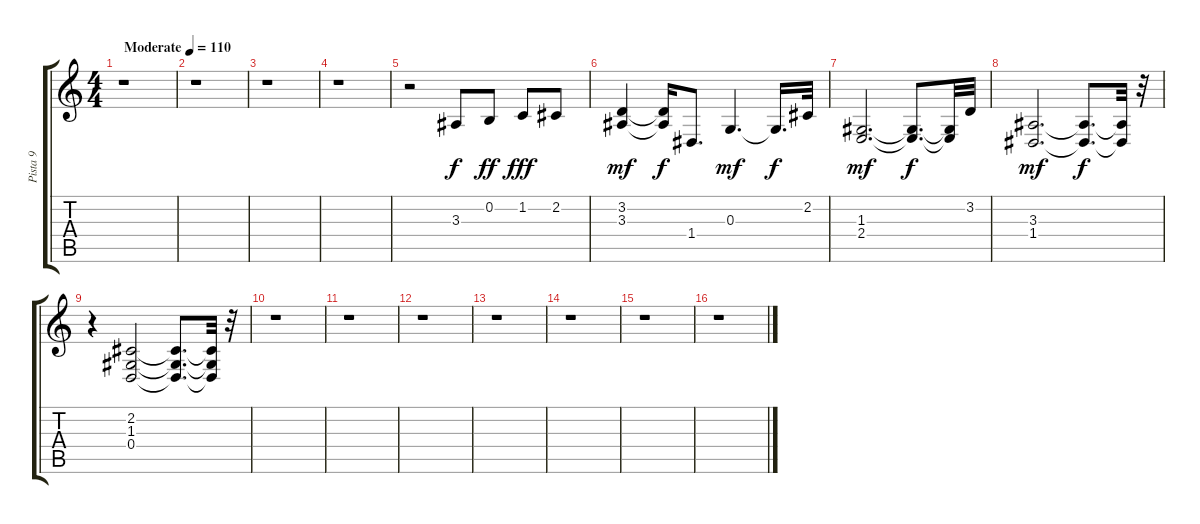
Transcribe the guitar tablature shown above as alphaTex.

\track ("Pista 9" "Pista 9") {solo instrument stringensemble2}
\staff {score tabs}
\tuning (E4 B3 G3 D3 A2 E2) {hide}
\ts (4 4)
\tempo (110 "Moderate")
\clef g2
\ks c
r.1{dy f instrument stringensemble2} |
r.1 |
r.1 |
r.1 |
r.2 3.3.8 0.2.8{dy ff} 1.2.8{dy fff} 2.2.8 |
(3.2 3.3).4{dy mf} (3.2{t} 3.3{t}).16{dy f} 1.4.8{d} 0.3.4{d dy mf} 0.3{t}.16{d dy f} 2.2.32 |
(1.3 2.4).2{d dy mf} (1.3{t} 2.4{t}).8{d dy f} (1.3{t} 2.4{t}).32 3.2.32 |
(3.3 1.4).2{d dy mf} (3.3{t} 1.4{t}).8{d dy f} (3.3{t} 1.4{t}).32 r.32 |
r.4 (2.2 1.3 0.4).2 (2.2{t} 1.3{t} 0.4{t}).8{d} (2.2{t} 1.3{t} 0.4{t}).32 r.32 |
r.1 |
r.1 |
r.1 |
r.1 |
r.1 |
r.1 |
r.1
